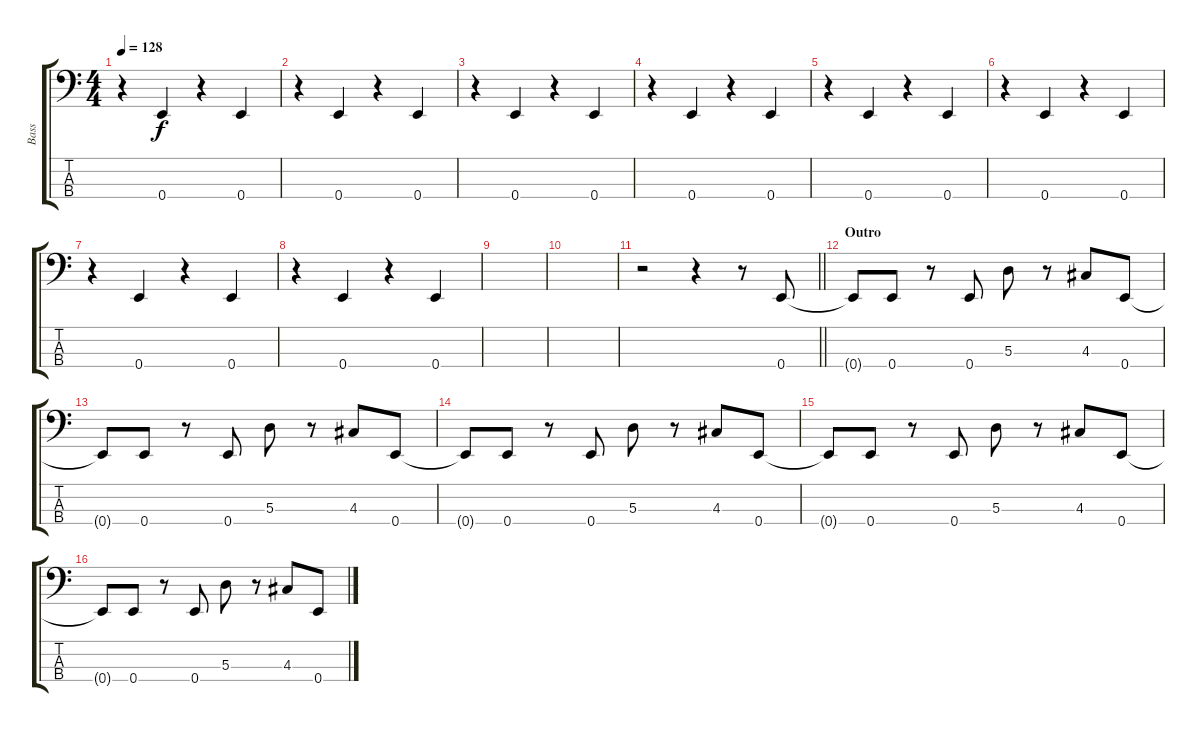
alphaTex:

\track ("Bass" "Bass") {instrument electricbassfinger}
\staff {score tabs}
\tuning (G2 D2 A1 E1) {hide}
\ts (4 4)
\tempo 128
\clef f4
\ks c
r.4{dy f} 0.4.4 r.4 0.4.4 |
r.4 0.4.4 r.4 0.4.4 |
r.4 0.4.4 r.4 0.4.4 |
r.4 0.4.4 r.4 0.4.4 |
r.4 0.4.4 r.4 0.4.4 |
r.4 0.4.4 r.4 0.4.4 |
r.4 0.4.4 r.4 0.4.4 |
r.4 0.4.4 r.4 0.4.4 |
|
|
\barLineRight lightlight
r.2 r.4 r.8 0.4.8 |
\section ("" "Outro")
0.4{t}.8 0.4.8 r.8 0.4.8 5.3.8 r.8 4.3.8 0.4.8 |
0.4{t}.8 0.4.8 r.8 0.4.8 5.3.8 r.8 4.3.8 0.4.8 |
0.4{t}.8 0.4.8 r.8 0.4.8 5.3.8 r.8 4.3.8 0.4.8 |
0.4{t}.8 0.4.8 r.8 0.4.8 5.3.8 r.8 4.3.8 0.4.8 |
0.4{t}.8 0.4.8 r.8 0.4.8 5.3.8 r.8 4.3.8 0.4.8
